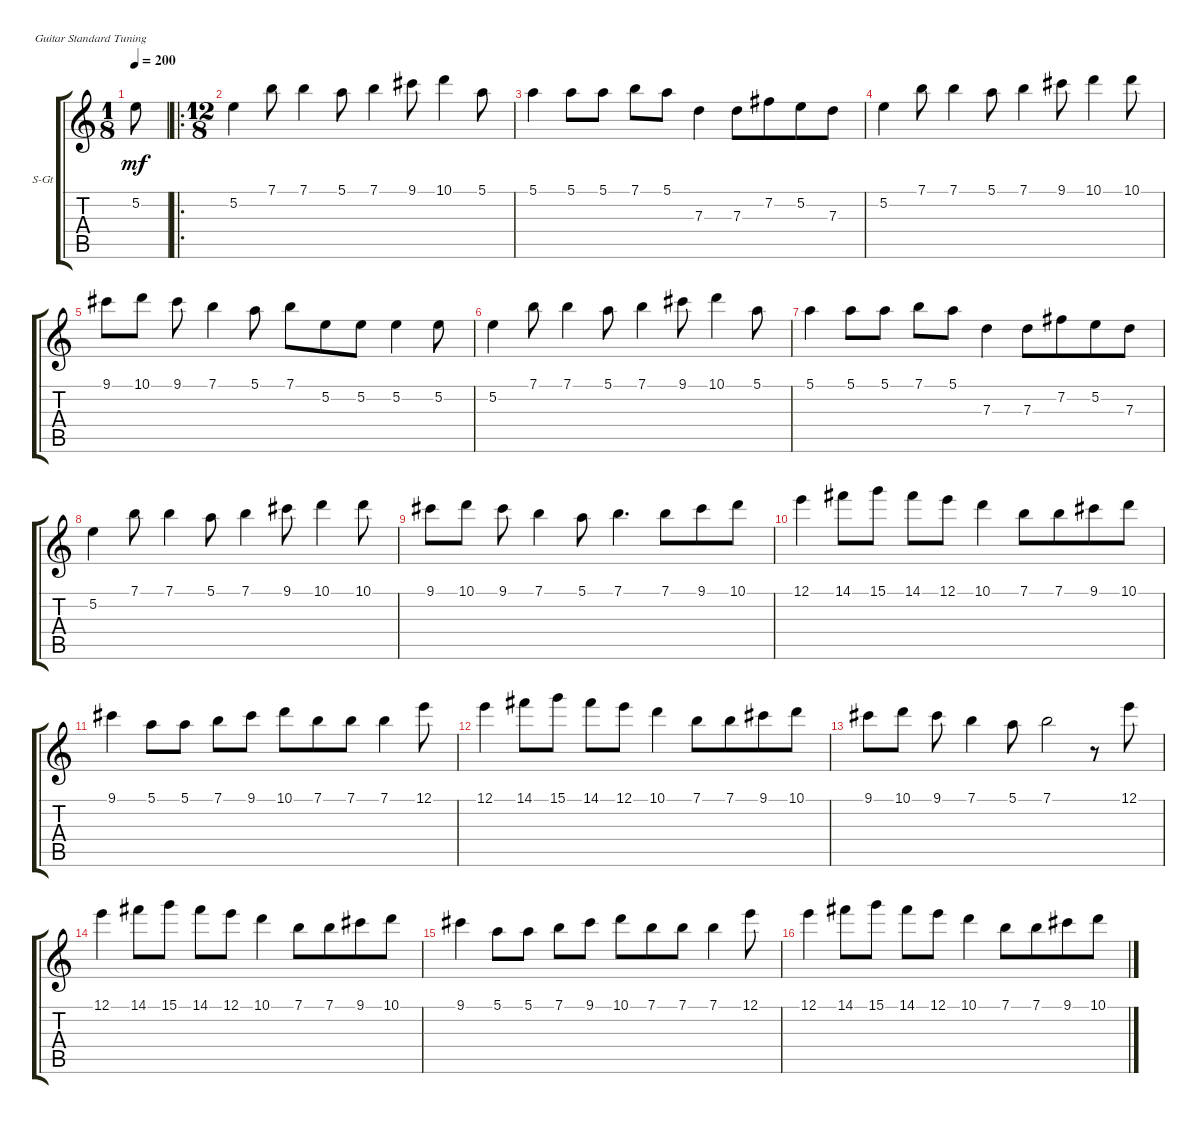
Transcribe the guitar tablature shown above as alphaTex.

\bracketExtendMode groupsimilarinstruments
\firstSystemTrackNameOrientation horizontal
\otherSystemsTrackNameOrientation horizontal
\track ("Steel Guitar" "S-Gt") {instrument acousticguitarsteel}
\staff {score tabs}
\tuning (E4 B3 G3 D3 A2 E2)
\ts (1 8)
\beaming (8 2 2 2 2)
\tempo 200
\clef g2
\ks c
5.2.8{dy mf instrument acousticguitarsteel} |
\ro
\ts (12 8)
\beaming (8 2 2 2 6)
5.2.4 7.1.8 7.1.4 5.1.8 7.1.4 9.1.8 10.1.4 5.1.8 |
5.1.4 5.1.8 5.1.8 7.1.8 5.1.8 7.3.4 7.3.8 7.2.8 5.2.8 7.3.8 |
5.2.4 7.1.8 7.1.4 5.1.8 7.1.4 9.1.8 10.1.4 10.1.8 |
9.1.8 10.1.8 9.1.8 7.1.4 5.1.8 7.1.8 5.2.8 5.2.8 5.2.4 5.2.8 |
5.2.4 7.1.8 7.1.4 5.1.8 7.1.4 9.1.8 10.1.4 5.1.8 |
5.1.4 5.1.8 5.1.8 7.1.8 5.1.8 7.3.4 7.3.8 7.2.8 5.2.8 7.3.8 |
5.2.4 7.1.8 7.1.4 5.1.8 7.1.4 9.1.8 10.1.4 10.1.8 |
9.1.8 10.1.8 9.1.8 7.1.4 5.1.8 7.1.4{d} 7.1.8 9.1.8 10.1.8 |
12.1.4 14.1.8 15.1.8 14.1.8 12.1.8 10.1.4 7.1.8 7.1.8 9.1.8 10.1.8 |
9.1.4 5.1.8 5.1.8 7.1.8 9.1.8 10.1.8 7.1.8 7.1.8 7.1.4 12.1.8 |
12.1.4 14.1.8 15.1.8 14.1.8 12.1.8 10.1.4 7.1.8 7.1.8 9.1.8 10.1.8 |
9.1.8 10.1.8 9.1.8 7.1.4 5.1.8 7.1.2 r.8 12.1.8 |
12.1.4 14.1.8 15.1.8 14.1.8 12.1.8 10.1.4 7.1.8 7.1.8 9.1.8 10.1.8 |
9.1.4 5.1.8 5.1.8 7.1.8 9.1.8 10.1.8 7.1.8 7.1.8 7.1.4 12.1.8 |
12.1.4 14.1.8 15.1.8 14.1.8 12.1.8 10.1.4 7.1.8 7.1.8 9.1.8 10.1.8
